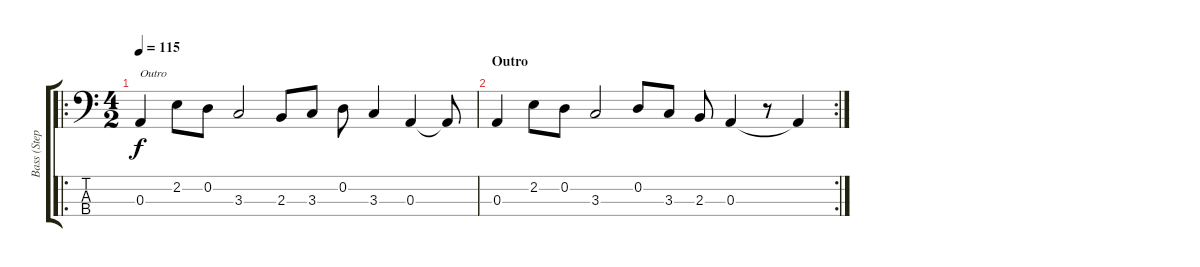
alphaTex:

\track ("Bass (Stephan)" "Bass (Step") {instrument electricbassfinger}
\staff {score tabs}
\tuning (G2 D2 A1 E1) {hide}
\ro
\ts (4 2)
\tempo 115
\clef f4
\ks c
0.3.4{txt "Outro" dy f} 2.2.8 0.2.8 3.3.2 2.3.8 3.3.8 0.2.8 3.3.4 0.3.4 0.3{t}.8 |
\rc 2
\section ("" "Outro")
0.3.4 2.2.8 0.2.8 3.3.2 0.2.8 3.3.8 2.3.8 0.3.4 r.8 0.3{t}.4
